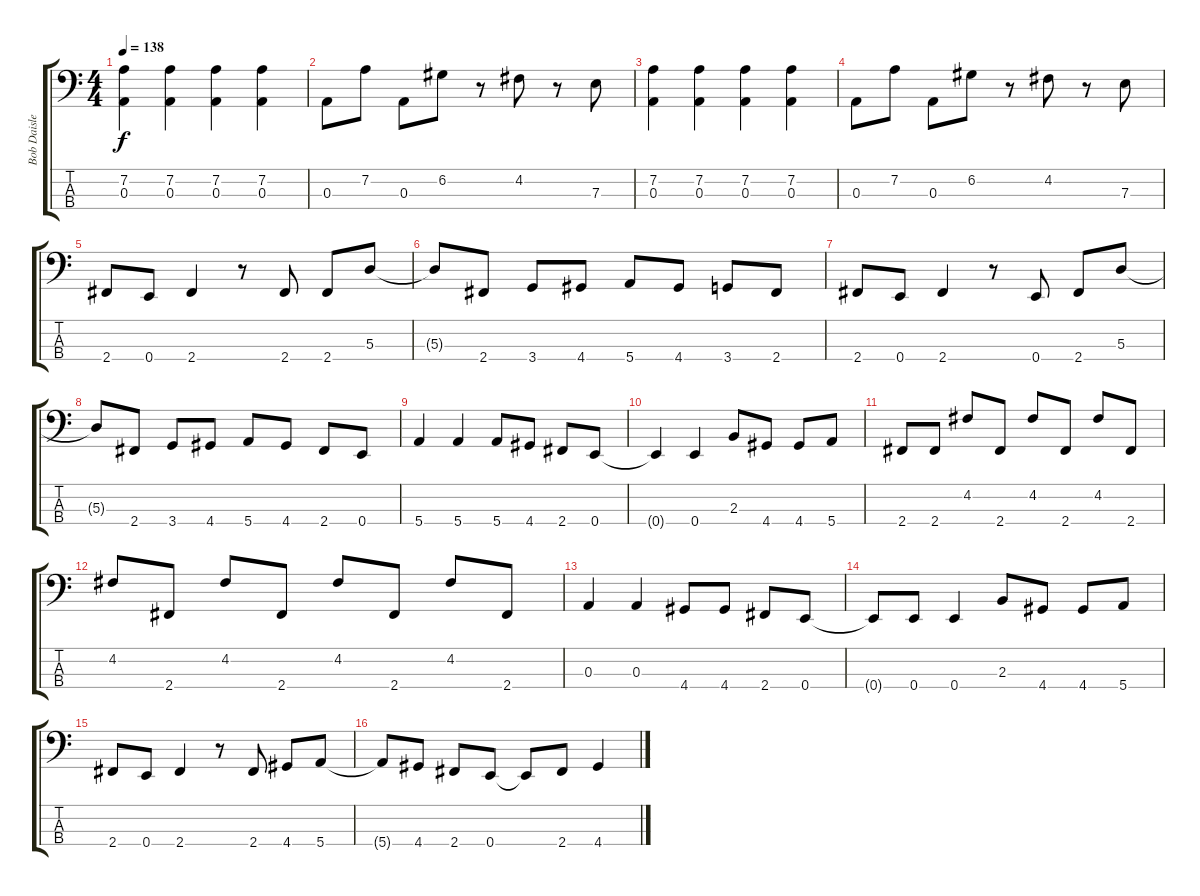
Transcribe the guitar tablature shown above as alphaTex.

\track ("Bob Daisley" "Bob Daisle") {instrument electricbasspick}
\staff {score tabs}
\tuning (G2 D2 A1 E1) {hide}
\ts (4 4)
\tempo 138
\clef f4
\ks c
(7.2 0.3).4{dy f} (7.2 0.3).4 (7.2 0.3).4 (7.2 0.3).4 |
0.3.8 7.2.8 0.3.8 6.2.8 r.8 4.2.8 r.8 7.3.8 |
(7.2 0.3).4 (7.2 0.3).4 (7.2 0.3).4 (7.2 0.3).4 |
0.3.8 7.2.8 0.3.8 6.2.8 r.8 4.2.8 r.8 7.3.8 |
2.4.8 0.4.8 2.4.4 r.8 2.4.8 2.4.8 5.3.8 |
5.3{t}.8 2.4.8 3.4.8 4.4.8 5.4.8 4.4.8 3.4.8 2.4.8 |
2.4.8 0.4.8 2.4.4 r.8 0.4.8 2.4.8 5.3.8 |
5.3{t}.8 2.4.8 3.4.8 4.4.8 5.4.8 4.4.8 2.4.8 0.4.8 |
5.4.4 5.4.4 5.4.8 4.4.8 2.4.8 0.4.8 |
0.4{t}.4 0.4.4 2.3.8 4.4.8 4.4.8 5.4.8 |
2.4.8 2.4.8 4.2.8 2.4.8 4.2.8 2.4.8 4.2.8 2.4.8 |
4.2.8 2.4.8 4.2.8 2.4.8 4.2.8 2.4.8 4.2.8 2.4.8 |
0.3.4 0.3.4 4.4.8 4.4.8 2.4.8 0.4.8 |
0.4{t}.8 0.4.8 0.4.4 2.3.8 4.4.8 4.4.8 5.4.8 |
2.4.8 0.4.8 2.4.4 r.8 2.4.8 4.4.8 5.4.8 |
5.4{t}.8 4.4.8 2.4.8 0.4.8 0.4{t}.8 2.4.8 4.4.4
